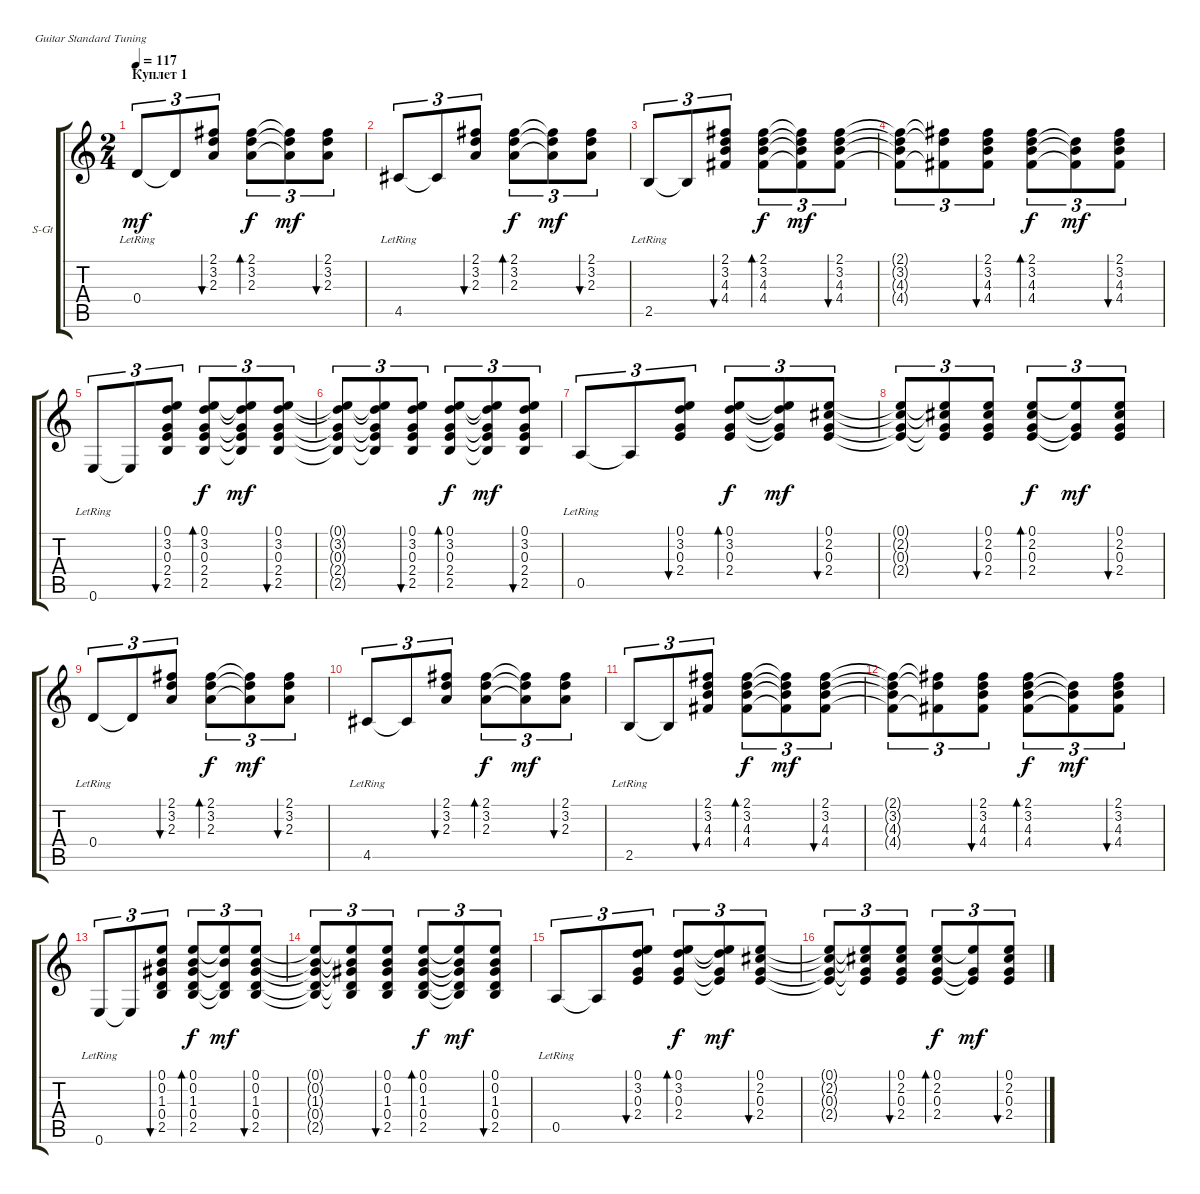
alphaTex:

\defaultSystemsLayout 4
\bracketExtendMode groupsimilarinstruments
\firstSystemTrackNameOrientation horizontal
\otherSystemsTrackNameOrientation horizontal
\track ("Steel Guitar" "S-Gt") {instrument acousticguitarsteel}
\staff {score tabs}
\tuning (E4 B3 G3 D3 A2 E2)
\ts (2 4)
\section ("" "Куплет 1")
\tempo 117
\clef g2
\ks c
0.4{lr}.8{tu (3 2) dy mf} 0.4{t}.8{tu (3 2)} (2.3 3.2 2.1).8{tu (3 2) bu 30} (2.3 3.2 2.1).8{tu (3 2) bd 30 dy f} (2.3{t} 3.2{t} 2.1{t}).8{tu (3 2) dy mf} (2.3 3.2 2.1).8{tu (3 2) bu 30} |
4.5{lr}.8{tu (3 2)} 4.5{t}.8{tu (3 2)} (2.3 3.2 2.1).8{tu (3 2) bu 30} (2.3 3.2 2.1).8{tu (3 2) bd 30 dy f} (2.3{t} 3.2{t} 2.1{t}).8{tu (3 2) dy mf} (2.3 3.2 2.1).8{tu (3 2) bu 30} |
2.5{lr}.8{tu (3 2)} 2.5{t}.8{tu (3 2)} (4.3 3.2 2.1 4.4).8{tu (3 2) bu 30} (4.3 3.2 2.1 4.4).8{tu (3 2) bd 30 dy f} (4.3{t} 3.2{t} 2.1{t} 4.4{t}).8{tu (3 2) dy mf} (4.3 3.2 2.1 4.4).8{tu (3 2) bu 30} |
(4.3{t} 3.2{t} 2.1{t} 4.4{t}).8{tu (3 2)} (2.1{t} 3.2{t} 4.4{t}).8{tu (3 2)} (4.3 3.2 2.1 4.4).8{tu (3 2) bu 30} (4.3 3.2 2.1 4.4).8{tu (3 2) bd 30 dy f} (3.2{t} 4.4{t} 4.3{t}).8{tu (3 2) dy mf} (4.3 3.2 2.1 4.4).8{tu (3 2) bu 30} |
0.6{lr}.8{tu (3 2)} 0.6{t}.8{tu (3 2)} (0.3 3.2 0.1 2.4 2.5).8{tu (3 2) bu 30} (0.3 3.2 0.1 2.4 2.5).8{tu (3 2) bd 30 dy f} (3.2{t} 0.1{t} 2.5{t} 2.4{t} 0.3{t}).8{tu (3 2) dy mf} (0.3 3.2 0.1 2.4 2.5).8{tu (3 2) bu 30} |
(0.3{t} 3.2{t} 0.1{t} 2.4{t} 2.5{t}).8{tu (3 2)} (0.1{t} 3.2{t} 0.3{t} 2.4{t} 2.5{t}).8{tu (3 2)} (0.3 3.2 0.1 2.4 2.5).8{tu (3 2) bu 30} (0.3 3.2 0.1 2.4 2.5).8{tu (3 2) bd 30 dy f} (3.2{t} 0.1{t} 2.5{t} 2.4{t} 0.3{t}).8{tu (3 2) dy mf} (0.3 3.2 0.1 2.4 2.5).8{tu (3 2) bu 30} |
0.5{lr}.8{tu (3 2)} 0.5{t}.8{tu (3 2)} (0.3 3.2 0.1 2.4).8{tu (3 2) bu 30} (0.3 3.2 0.1 2.4).8{tu (3 2) bd 30 dy f} (3.2{t} 0.1{t} 2.4{t} 0.3{t}).8{tu (3 2) dy mf} (0.3 2.2 0.1 2.4).8{tu (3 2) bu 30} |
(0.3{t} 2.2{t} 0.1{t} 2.4{t}).8{tu (3 2)} (0.1{t} 2.2{t} 0.3{t} 2.4{t}).8{tu (3 2)} (0.3 2.2 0.1 2.4).8{tu (3 2) bu 30} (0.3 2.2 0.1 2.4).8{tu (3 2) bd 30 dy f} (0.1{t} 2.4{t} 0.3{t}).8{tu (3 2) dy mf} (0.3 2.2 0.1 2.4).8{tu (3 2) bu 30} |
0.4{lr}.8{tu (3 2)} 0.4{t}.8{tu (3 2)} (2.3 3.2 2.1).8{tu (3 2) bu 30} (2.3 3.2 2.1).8{tu (3 2) bd 30 dy f} (2.3{t} 3.2{t} 2.1{t}).8{tu (3 2) dy mf} (2.3 3.2 2.1).8{tu (3 2) bu 30} |
4.5{lr}.8{tu (3 2)} 4.5{t}.8{tu (3 2)} (2.3 3.2 2.1).8{tu (3 2) bu 30} (2.3 3.2 2.1).8{tu (3 2) bd 30 dy f} (2.3{t} 3.2{t} 2.1{t}).8{tu (3 2) dy mf} (2.3 3.2 2.1).8{tu (3 2) bu 30} |
2.5{lr}.8{tu (3 2)} 2.5{t}.8{tu (3 2)} (4.3 3.2 2.1 4.4).8{tu (3 2) bu 30} (4.3 3.2 2.1 4.4).8{tu (3 2) bd 30 dy f} (4.3{t} 3.2{t} 2.1{t} 4.4{t}).8{tu (3 2) dy mf} (4.3 3.2 2.1 4.4).8{tu (3 2) bu 30} |
(4.3{t} 3.2{t} 2.1{t} 4.4{t}).8{tu (3 2)} (2.1{t} 3.2{t} 4.4{t}).8{tu (3 2)} (4.3 3.2 2.1 4.4).8{tu (3 2) bu 30} (4.3 3.2 2.1 4.4).8{tu (3 2) bd 30 dy f} (3.2{t} 4.4{t} 4.3{t}).8{tu (3 2) dy mf} (4.3 3.2 2.1 4.4).8{tu (3 2) bu 30} |
0.6{lr}.8{tu (3 2)} 0.6{t}.8{tu (3 2)} (1.3 0.2 0.1 0.4 2.5).8{tu (3 2) bu 30} (1.3 0.2 0.1 0.4 2.5).8{tu (3 2) bd 30 dy f} (0.2{t} 0.1{t} 2.5{t} 0.4{t}).8{tu (3 2) dy mf} (1.3 0.2 0.1 0.4 2.5).8{tu (3 2) bu 30} |
(1.3{t} 0.2{t} 0.1{t} 0.4{t} 2.5{t}).8{tu (3 2)} (0.1{t} 0.2{t} 1.3{t} 0.4{t} 2.5{t}).8{tu (3 2)} (1.3 0.2 0.1 0.4 2.5).8{tu (3 2) bu 30} (1.3 0.2 0.1 0.4 2.5).8{tu (3 2) bd 30 dy f} (0.2{t} 0.1{t} 2.5{t} 0.4{t} 1.3{t}).8{tu (3 2) dy mf} (1.3 0.2 0.1 0.4 2.5).8{tu (3 2) bu 30} |
0.5{lr}.8{tu (3 2)} 0.5{t}.8{tu (3 2)} (0.3 3.2 0.1 2.4).8{tu (3 2) bu 30} (0.3 3.2 0.1 2.4).8{tu (3 2) bd 30 dy f} (3.2{t} 0.1{t} 2.4{t} 0.3{t}).8{tu (3 2) dy mf} (0.3 2.2 0.1 2.4).8{tu (3 2) bu 30} |
(0.3{t} 2.2{t} 0.1{t} 2.4{t}).8{tu (3 2)} (0.1{t} 2.2{t} 0.3{t} 2.4{t}).8{tu (3 2)} (0.3 2.2 0.1 2.4).8{tu (3 2) bu 30} (0.3 2.2 0.1 2.4).8{tu (3 2) bd 30 dy f} (0.1{t} 2.4{t} 0.3{t}).8{tu (3 2) dy mf} (0.3 2.2 0.1 2.4).8{tu (3 2) bu 30}
